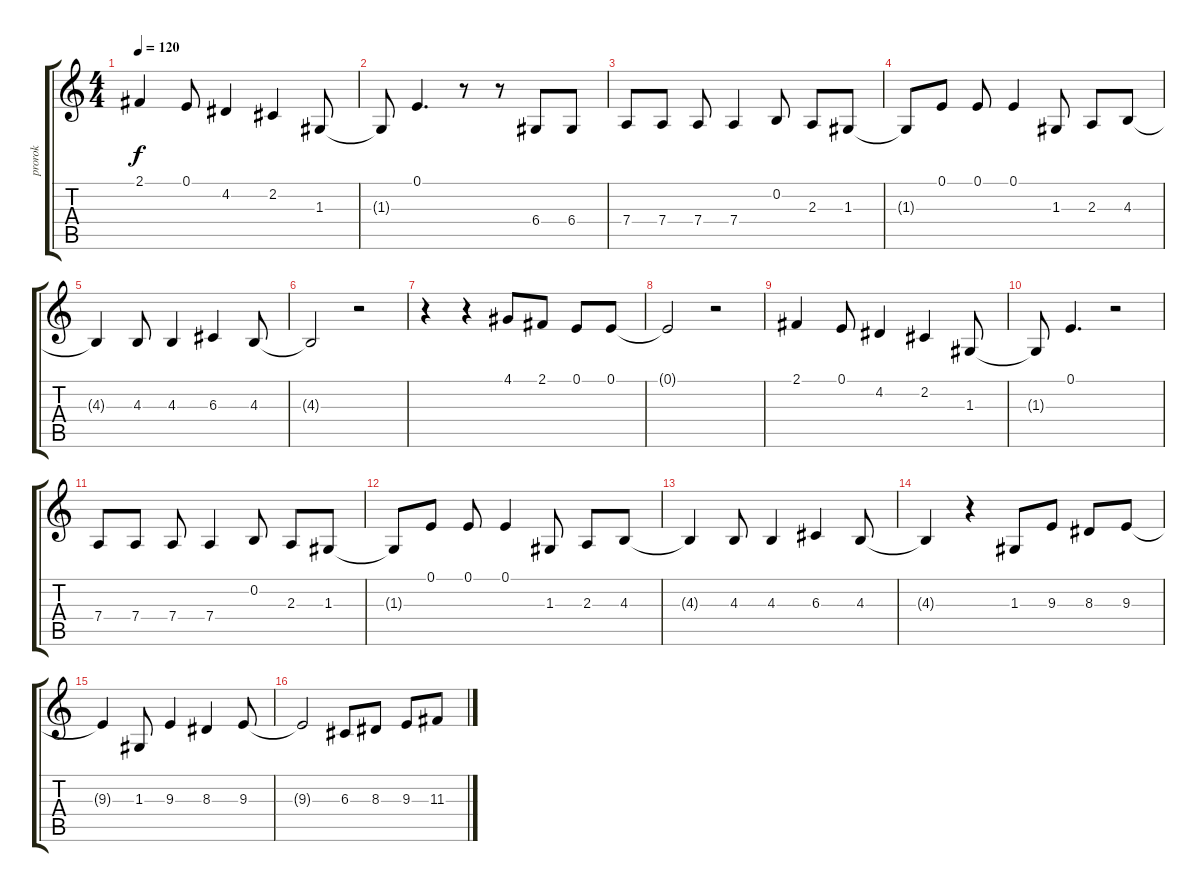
\track ("prorok" "prorok") {instrument lead6voice}
\staff {score tabs}
\tuning (E4 B3 G3 D3 A2 E2) {hide}
\ts (4 4)
\tempo 120
\clef g2
\ks c
2.1.4{dy f} 0.1.8 4.2.4 2.2.4 1.3.8 |
1.3{t}.8 0.1.4{d} r.8 r.8 6.4.8 6.4.8 |
7.4.8 7.4.8 7.4.8 7.4.4 0.2.8 2.3.8 1.3.8 |
1.3{t}.8 0.1.8 0.1.8 0.1.4 1.3.8 2.3.8 4.3.8 |
4.3{t}.4 4.3.8 4.3.4 6.3.4 4.3.8 |
4.3{t}.2 r.2 |
r.4 r.4 4.1.8 2.1.8 0.1.8 0.1.8 |
0.1{t}.2 r.2 |
2.1.4 0.1.8 4.2.4 2.2.4 1.3.8 |
1.3{t}.8 0.1.4{d} r.2 |
7.4.8 7.4.8 7.4.8 7.4.4 0.2.8 2.3.8 1.3.8 |
1.3{t}.8 0.1.8 0.1.8 0.1.4 1.3.8 2.3.8 4.3.8 |
4.3{t}.4 4.3.8 4.3.4 6.3.4 4.3.8 |
4.3{t}.4 r.4 1.3.8 9.3.8 8.3.8 9.3.8 |
9.3{t}.4 1.3.8 9.3.4 8.3.4 9.3.8 |
9.3{t}.2 6.3.8 8.3.8 9.3.8 11.3.8
